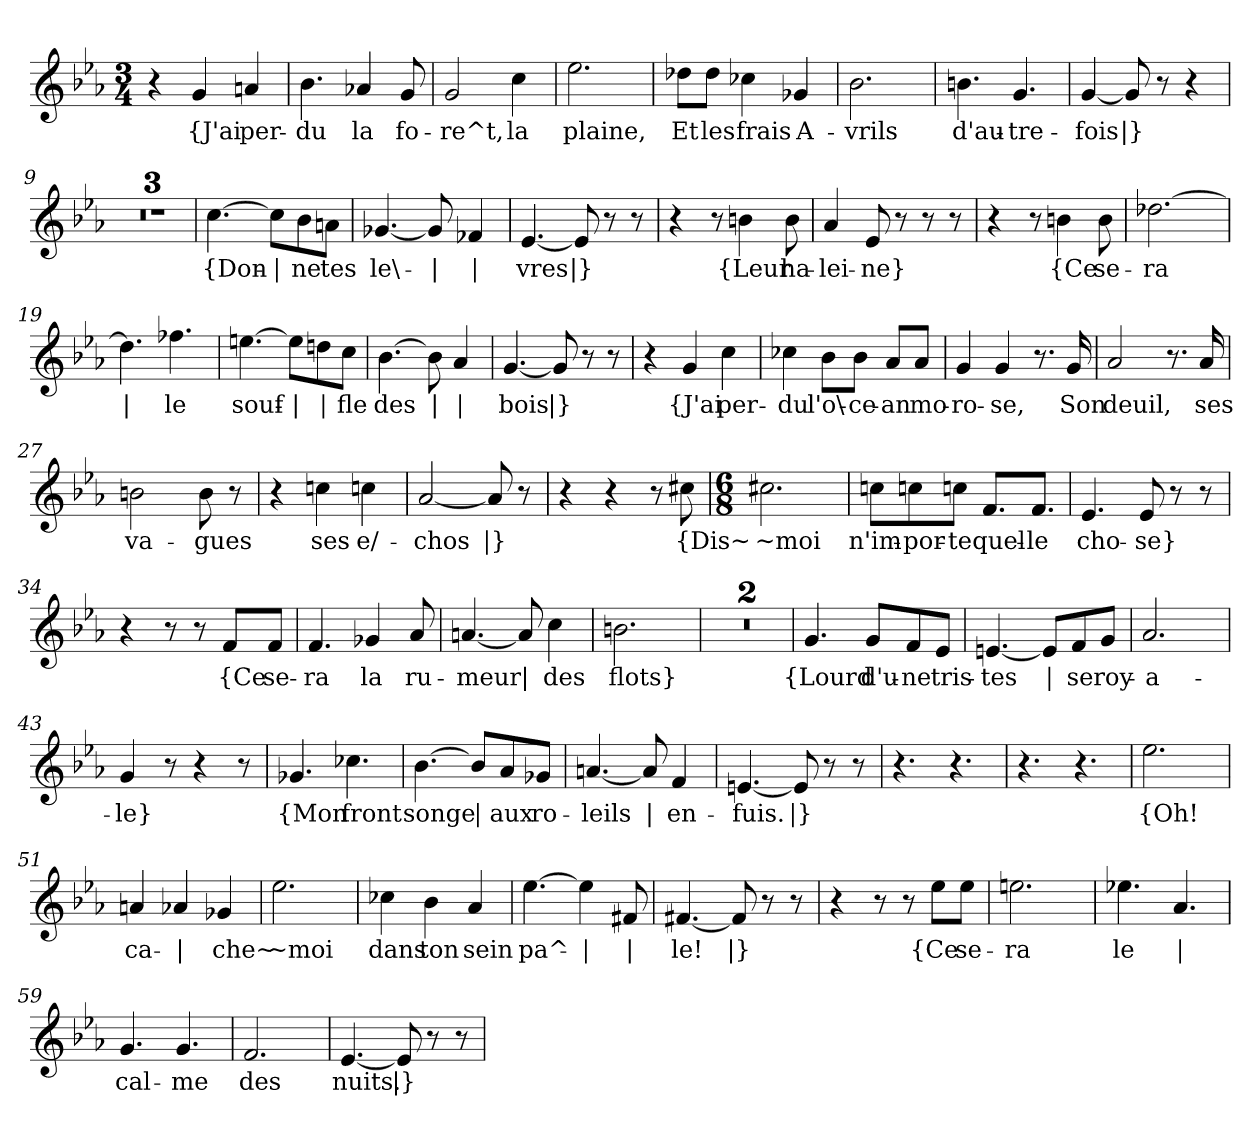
**kern	**text
*part1	*part1
*staff1	*staff1
*clefG2	*
*k[b-e-a-]	*
*M3/4	*
=1	=1
4r	.
!	!LO:LY:b
4g/	{J'ai
!	!LO:LY:b
4an/	per-
=2	=2
!	!LO:LY:b
4.b-\	-du
!	!LO:LY:b
4a-X/	la
!	!LO:LY:b
8g/	fo-
=3	=3
!	!LO:LY:b
2g/	-re^t,
!	!LO:LY:b
4cc\	la
=4	=4
!	!LO:LY:b
2.ee-\	plaine,
=5	=5
!	!LO:LY:b
8dd-X\L	Et
!	!LO:LY:b
8dd-\J	les
!	!LO:LY:b
4cc-X\	frais
!	!LO:LY:b
4g-X/	A-
=6	=6
!	!LO:LY:b
2.b-\	-vrils
=7	=7
!	!LO:LY:b
4.bn\	d'au-
!	!LO:LY:b
4.g/	-tre-
=8	=8
!	!LO:LY:b
[4g/	fois
!	!LO:LY:b
8g/]	|}
8r	.
4r	.
=9	=9
2.r	.
!!LO:LB:g=z
=10	=10
*M6/8	*
2.r	.
=11	=11
2.r	.
=12	=12
!	!LO:LY:b
[4.cc\	{Don-
!	!LO:LY:b
8cc\L]	|
!	!LO:LY:b
8b-\	-ne
!	!LO:LY:b
8an\J	tes
=13	=13
!	!LO:LY:b
[4.g-X/	le\-
!	!LO:LY:b
8g-/]	|
!	!LO:LY:b
4f-X/	|
=14	=14
!	!LO:LY:b
[4.e-/	-vres
!	!LO:LY:b
8e-/]	|}
8r	.
8r	.
=15	=15
4r	.
8r	.
!	!LO:LY:b
4bn\	{Leur
!	!LO:LY:b
8b\	ha-
=16	=16
!	!LO:LY:b
4a-/	-lei-
!	!LO:LY:b
8e-/	-ne}
8r	.
8r	.
8r	.
=17	=17
4r	.
8r	.
!	!LO:LY:b
4bn\	{Ce
!	!LO:LY:b
8b\	se-
=18	=18
!	!LO:LY:b
[2.dd-X\	-ra
!!LO:LB:g=z
=19	=19
!	!LO:LY:b
4.dd-\]	|
!	!LO:LY:b
4.ff-X\	le
=20	=20
!	!LO:LY:b
[4.een\	souf-
!	!LO:LY:b
8ee\L]	|
!	!LO:LY:b
8ddn\	|
!	!LO:LY:b
8cc\J	-fle
=21	=21
!	!LO:LY:b
[4.b-\	des
!	!LO:LY:b
8b-\]	|
!	!LO:LY:b
4a-/	|
=22	=22
!	!LO:LY:b
[4.g/	bois
!	!LO:LY:b
8g/]	|}
8r	.
8r	.
=23	=23
4r	.
!	!LO:LY:b
4g/	{J'ai
!	!LO:LY:b
4cc\	per-
=24	=24
!	!LO:LY:b
4cc-X\	-du
!	!LO:LY:b
8b-\L	l'o\-
!	!LO:LY:b
8b-\J	-ce-
!	!LO:LY:b
8a-/L	-an
!	!LO:LY:b
8a-/J	mo-
=25	=25
!	!LO:LY:b
4g/	-ro-
!	!LO:LY:b
4g/	-se,
8.r	.
!	!LO:LY:b
16g/	Son
!!LO:LB:g=z
=26	=26
!	!LO:LY:b
2a-/	deuil,
8.r	.
!	!LO:LY:b
16a-/	ses
=27	=27
!	!LO:LY:b
2bn\	va-
!	!LO:LY:b
8b\	-gues
8r	.
=28	=28
4r	.
!	!LO:LY:b
4ccn\	ses
!	!LO:LY:b
4ccn\	e/-
=29	=29
!	!LO:LY:b
[2a-/	-chos
!	!LO:LY:b
8a-/]	|}
8r	.
=30	=30
4r	.
4r	.
8r	.
!	!LO:LY:b
8cc#X\	{Dis~
=31	=31
*M6/8	*
!	!LO:LY:b
2.cc#X\	~moi
=32	=32
!	!LO:LY:b
8ccn\L	n'im-
!	!LO:LY:b
8ccn\	-por-
!	!LO:LY:b
8ccn\J	-te
!	!LO:LY:b
8.f/L	quel-
!	!LO:LY:b
8.f/J	-le
!!LO:LB:g=z
=33	=33
!	!LO:LY:b
4.e-/	cho-
!	!LO:LY:b
8e-/	-se}
8r	.
8r	.
=34	=34
4r	.
8r	.
8r	.
!	!LO:LY:b
8f/L	{Ce
!	!LO:LY:b
8f/J	se-
=35	=35
!	!LO:LY:b
4.f/	-ra
!	!LO:LY:b
4g-X/	la
!	!LO:LY:b
8a-/	ru-
=36	=36
!	!LO:LY:b
[4.an/	-meur
!	!LO:LY:b
8a/]	|
!	!LO:LY:b
4cc\	des
=37	=37
!	!LO:LY:b
2.bn\	flots}
=38	=38
2.r	.
=39	=39
2.r	.
=40	=40
!	!LO:LY:b
4.g/	{Lourd
!	!LO:LY:b
8g/L	d'u-
!	!LO:LY:b
8f/	-ne
!	!LO:LY:b
8e-/J	tris-
!!LO:LB:g=z
=41	=41
!	!LO:LY:b
[4.en/	-tes
!	!LO:LY:b
8e/L]	|
!	!LO:LY:b
8f/	se
!	!LO:LY:b
8g/J	roy-
=42	=42
!	!LO:LY:b
2.a-/	-a-
=43	=43
!	!LO:LY:b
4g/	-le}
8r	.
4r	.
8r	.
=44	=44
!	!LO:LY:b
4.g-X/	{Mon
!	!LO:LY:b
4.cc-X\	front
=45	=45
!	!LO:LY:b
[4.b-\	songe
!	!LO:LY:b
8b-/L]	|
!	!LO:LY:b
8a-/	aux
!	!LO:LY:b
8g-X/J	ro-
=46	=46
!	!LO:LY:b
[4.an/	-leils
!	!LO:LY:b
8a/]	|
!	!LO:LY:b
4f/	en-
=47	=47
!	!LO:LY:b
[4.en/	-fuis.
!	!LO:LY:b
8e/]	|}
8r	.
8r	.
=48	=48
4.r	.
4.r	.
=49	=49
4.r	.
4.r	.
!!LO:LB:g=z
=50	=50
!	!LO:LY:b
2.ee-\	{Oh!
=51	=51
!	!LO:LY:b
4an/	ca-
!	!LO:LY:b
4a-X/	|
!	!LO:LY:b
4g-X/	-che~
=52	=52
!	!LO:LY:b
2.ee-\	~moi
=53	=53
!	!LO:LY:b
4cc-X\	dans
!	!LO:LY:b
4b-\	ton
!	!LO:LY:b
4a-/	sein
=54	=54
!	!LO:LY:b
[4.ee-\	pa^-
!	!LO:LY:b
4ee-\]	|
!	!LO:LY:b
8f#X/	|
=55	=55
!	!LO:LY:b
[4.f#X/	-le!
!	!LO:LY:b
8f#/]	|}
8r	.
8r	.
=56	=56
4r	.
8r	.
8r	.
!	!LO:LY:b
8ee-\L	{Ce
!	!LO:LY:b
8ee-\J	se-
=57	=57
!	!LO:LY:b
2.een\	-ra
=58	=58
!	!LO:LY:b
4.ee-X\	le
!	!LO:LY:b
4.a-/	|
!!LO:LB:g=z
=59	=59
!	!LO:LY:b
4.g/	cal-
!	!LO:LY:b
4.g/	-me
=60	=60
!	!LO:LY:b
2.f/	des
=61	=61
!	!LO:LY:b
[4.e-/	nuits.
!	!LO:LY:b
8e-/]	|}
8r	.
8r	.
=	=
*-	*-
